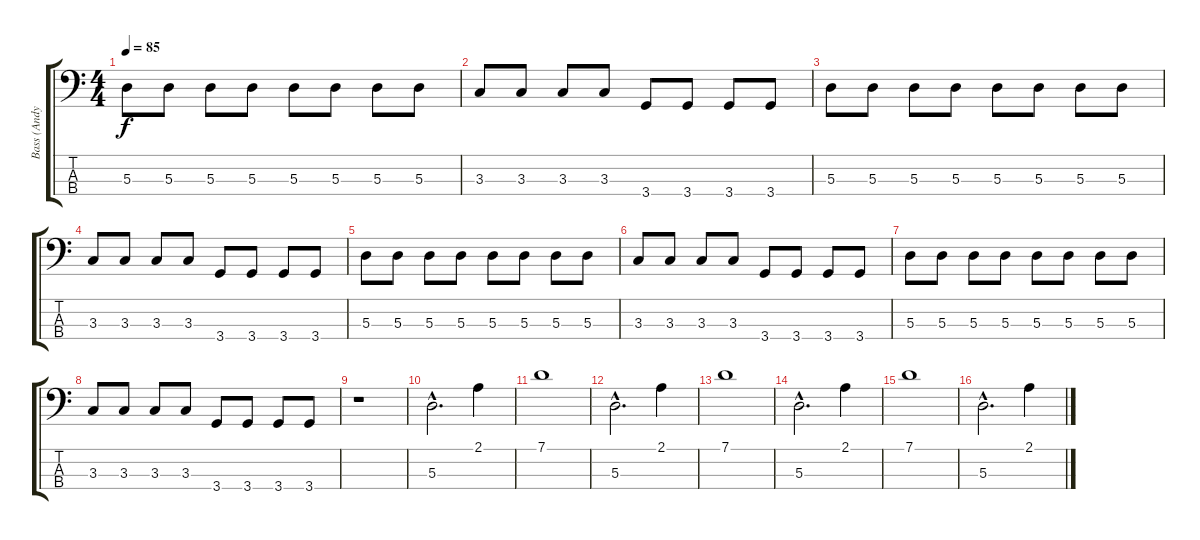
\track ("Bass (Andy Bell)" "Bass (Andy") {instrument electricbassfinger}
\staff {score tabs}
\tuning (G2 D2 A1 E1) {hide}
\ts (4 4)
\tempo 85
\clef f4
\ks c
5.3.8{dy f} 5.3.8 5.3.8 5.3.8 5.3.8 5.3.8 5.3.8 5.3.8 |
3.3.8 3.3.8 3.3.8 3.3.8 3.4.8 3.4.8 3.4.8 3.4.8 |
5.3.8 5.3.8 5.3.8 5.3.8 5.3.8 5.3.8 5.3.8 5.3.8 |
3.3.8 3.3.8 3.3.8 3.3.8 3.4.8 3.4.8 3.4.8 3.4.8 |
5.3.8 5.3.8 5.3.8 5.3.8 5.3.8 5.3.8 5.3.8 5.3.8 |
3.3.8 3.3.8 3.3.8 3.3.8 3.4.8 3.4.8 3.4.8 3.4.8 |
5.3.8 5.3.8 5.3.8 5.3.8 5.3.8 5.3.8 5.3.8 5.3.8 |
3.3.8 3.3.8 3.3.8 3.3.8 3.4.8 3.4.8 3.4.8 3.4.8 |
r.1 |
5.3{hac}.2{d} 2.1.4 |
7.1.1 |
5.3{hac}.2{d} 2.1.4 |
7.1.1 |
5.3{hac}.2{d} 2.1.4 |
7.1.1 |
5.3{hac}.2{d} 2.1.4
